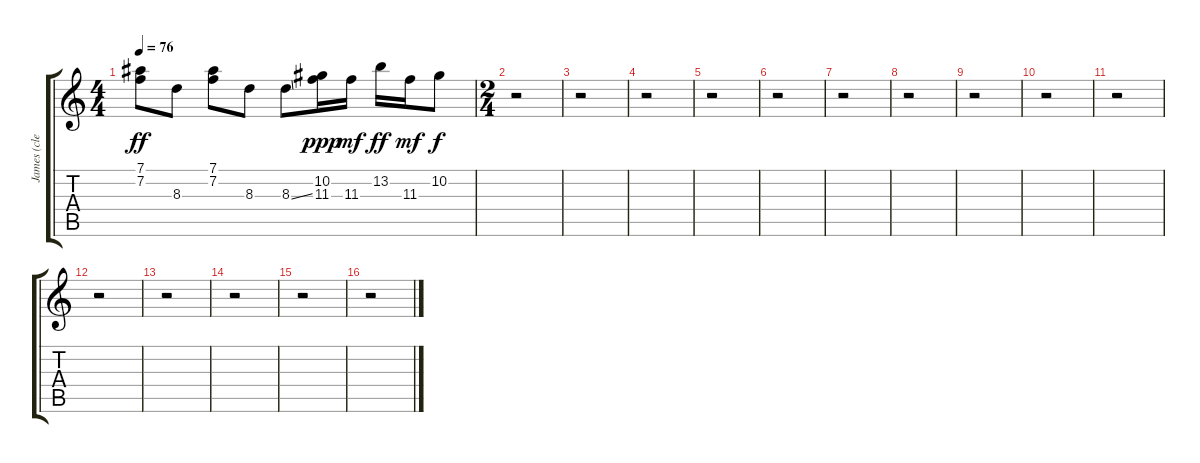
\track ("James (clean)" "James (cle") {instrument electricguitarjazz}
\staff {score tabs}
\tuning (Eb4 Bb3 Gb3 Db3 Ab2 Eb2) {hide}
\ts (4 4)
\tempo 76
\clef g2
\ks c
(7.1 7.2).8{dy ff} 8.3.8 (7.1 7.2).8 8.3.8 8.3{ss}.8 (10.2 11.3).16{dy ppp} 11.3.16{dy mf} 13.2.16{dy ff} 11.3.16{dy mf} 10.2.8{dy f} |
\ts (2 4)
r.2 |
r.2 |
r.2 |
r.2 |
r.2 |
r.2 |
r.2 |
r.2 |
r.2 |
r.2 |
r.2 |
r.2 |
r.2 |
r.2 |
r.2
